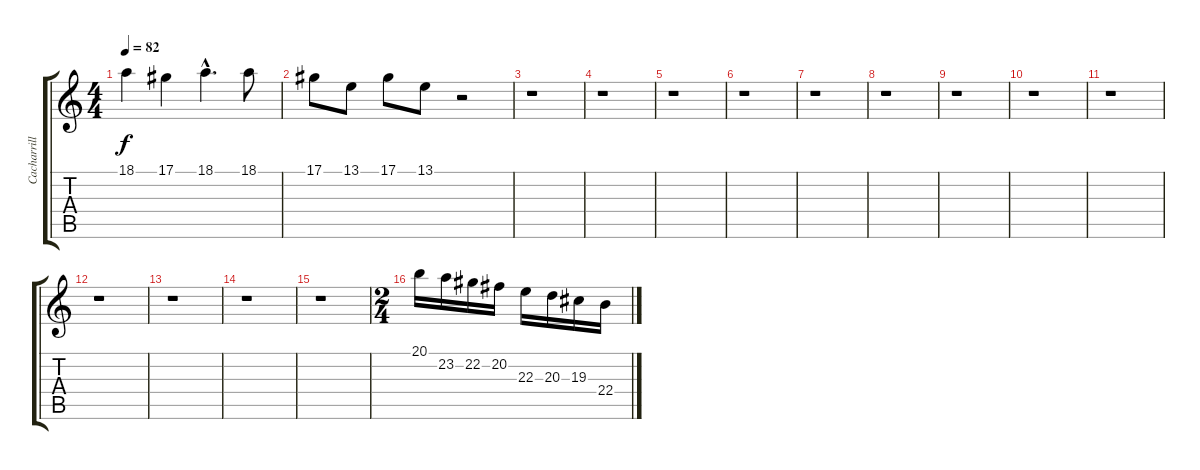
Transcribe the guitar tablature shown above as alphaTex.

\track ("Cacharrillo" "Cacharrill") {instrument glockenspiel}
\staff {score tabs}
\tuning (Eb4 Bb3 Gb3 Db3 Ab2 Eb2) {hide}
\ts (4 4)
\tempo 82
\clef g2
\ks c
18.1.4{dy f} 17.1.4 18.1{hac}.4{d} 18.1.8 |
17.1.8 13.1.8 17.1.8 13.1.8 r.2 |
r.1 |
r.1 |
r.1 |
r.1 |
r.1 |
r.1 |
r.1 |
r.1 |
r.1 |
r.1 |
r.1 |
r.1 |
r.1 |
\ts (2 4)
20.1.16 23.2.16 22.2.16 20.2.16 22.3.16 20.3.16 19.3.16 22.4.16
